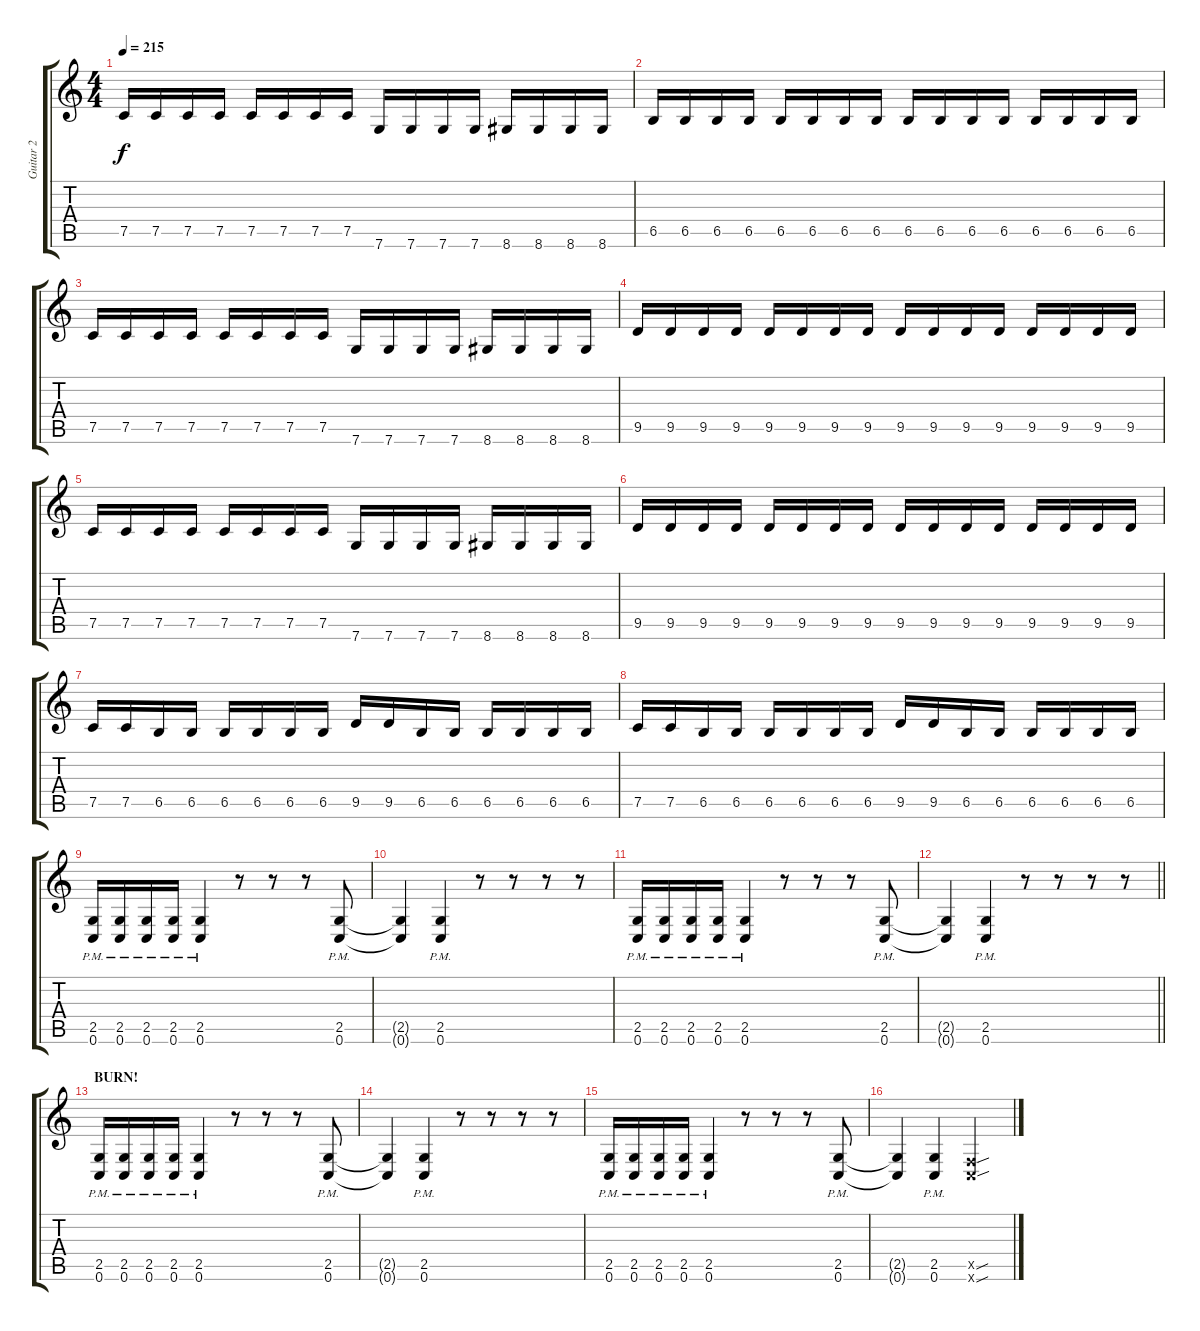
\track ("Guitar 2" "Guitar 2") {instrument distortionguitar}
\staff {score tabs}
\tuning (C4 G3 Eb3 Bb2 F2 C2) {hide}
\ts (4 4)
\tempo 215
\clef g2
\ks c
7.5.16{dy f} 7.5.16 7.5.16 7.5.16 7.5.16 7.5.16 7.5.16 7.5.16 7.6.16 7.6.16 7.6.16 7.6.16 8.6.16 8.6.16 8.6.16 8.6.16 |
6.5.16 6.5.16 6.5.16 6.5.16 6.5.16 6.5.16 6.5.16 6.5.16 6.5.16 6.5.16 6.5.16 6.5.16 6.5.16 6.5.16 6.5.16 6.5.16 |
7.5.16 7.5.16 7.5.16 7.5.16 7.5.16 7.5.16 7.5.16 7.5.16 7.6.16 7.6.16 7.6.16 7.6.16 8.6.16 8.6.16 8.6.16 8.6.16 |
9.5.16 9.5.16 9.5.16 9.5.16 9.5.16 9.5.16 9.5.16 9.5.16 9.5.16 9.5.16 9.5.16 9.5.16 9.5.16 9.5.16 9.5.16 9.5.16 |
7.5.16 7.5.16 7.5.16 7.5.16 7.5.16 7.5.16 7.5.16 7.5.16 7.6.16 7.6.16 7.6.16 7.6.16 8.6.16 8.6.16 8.6.16 8.6.16 |
9.5.16 9.5.16 9.5.16 9.5.16 9.5.16 9.5.16 9.5.16 9.5.16 9.5.16 9.5.16 9.5.16 9.5.16 9.5.16 9.5.16 9.5.16 9.5.16 |
7.5.16 7.5.16 6.5.16 6.5.16 6.5.16 6.5.16 6.5.16 6.5.16 9.5.16 9.5.16 6.5.16 6.5.16 6.5.16 6.5.16 6.5.16 6.5.16 |
7.5.16 7.5.16 6.5.16 6.5.16 6.5.16 6.5.16 6.5.16 6.5.16 9.5.16 9.5.16 6.5.16 6.5.16 6.5.16 6.5.16 6.5.16 6.5.16 |
(2.5{pm} 0.6{pm}).16 (2.5{pm} 0.6{pm}).16 (2.5{pm} 0.6{pm}).16 (2.5{pm} 0.6{pm}).16 (2.5{pm} 0.6{pm}).4 r.8 r.8 r.8 (2.5{pm} 0.6{pm}).8 |
(2.5{t} 0.6{t}).4 (2.5{pm} 0.6{pm}).4 r.8 r.8 r.8 r.8 |
(2.5{pm} 0.6{pm}).16 (2.5{pm} 0.6{pm}).16 (2.5{pm} 0.6{pm}).16 (2.5{pm} 0.6{pm}).16 (2.5{pm} 0.6{pm}).4 r.8 r.8 r.8 (2.5{pm} 0.6{pm}).8 |
\barLineRight lightlight
(2.5{t} 0.6{t}).4 (2.5{pm} 0.6{pm}).4 r.8 r.8 r.8 r.8 |
\section ("" "BURN!")
(2.5{pm} 0.6{pm}).16 (2.5{pm} 0.6{pm}).16 (2.5{pm} 0.6{pm}).16 (2.5{pm} 0.6{pm}).16 (2.5{pm} 0.6{pm}).4 r.8 r.8 r.8 (2.5{pm} 0.6{pm}).8 |
(2.5{t} 0.6{t}).4 (2.5{pm} 0.6{pm}).4 r.8 r.8 r.8 r.8 |
(2.5{pm} 0.6{pm}).16 (2.5{pm} 0.6{pm}).16 (2.5{pm} 0.6{pm}).16 (2.5{pm} 0.6{pm}).16 (2.5{pm} 0.6{pm}).4 r.8 r.8 r.8 (2.5{pm} 0.6{pm}).8 |
(2.5{t} 0.6{t}).4 (2.5{pm} 0.6{pm}).4 (0.5{sou x} 0.6{sou x}).2
